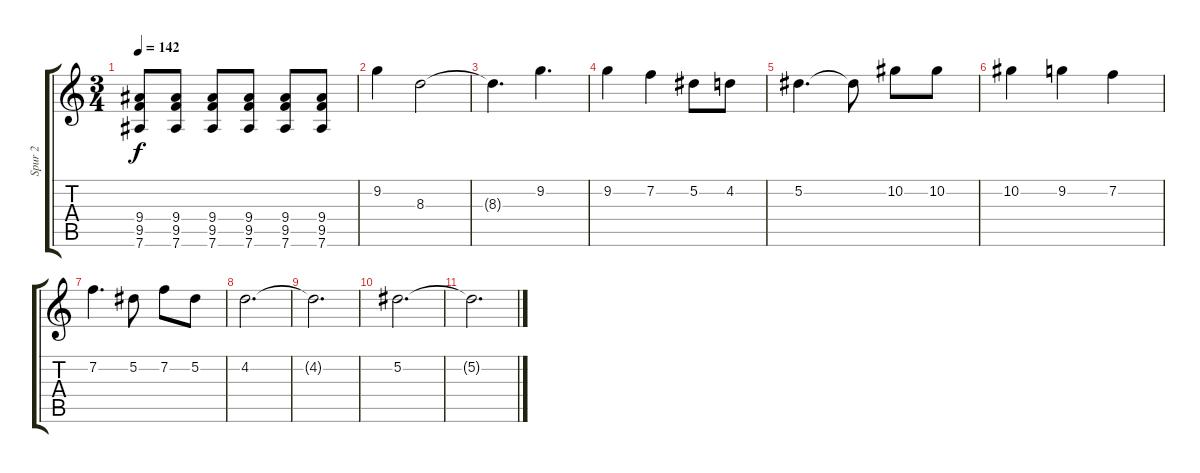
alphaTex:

\track ("Spur 2" "Spur 2") {instrument distortionguitar}
\staff {score tabs}
\tuning (Eb4 Bb3 Gb3 Db3 Ab2 Eb2) {hide}
\ts (3 4)
\tempo 142
\clef g2
\ks c
(9.4 9.5 7.6).8{dy f} (9.4 9.5 7.6).8 (9.4 9.5 7.6).8 (9.4 9.5 7.6).8 (9.4 9.5 7.6).8 (9.4 9.5 7.6).8 |
9.2.4 8.3.2 |
8.3{t}.4{d} 9.2.4{d} |
9.2.4 7.2.4 5.2.8 4.2.8 |
5.2.4{d} 5.2{t}.8 10.2.8 10.2.8 |
10.2.4 9.2.4 7.2.4 |
7.2.4{d} 5.2.8 7.2.8 5.2.8 |
4.2.2{d} |
4.2{t}.2{d} |
5.2.2{d} |
5.2{t}.2{d}
